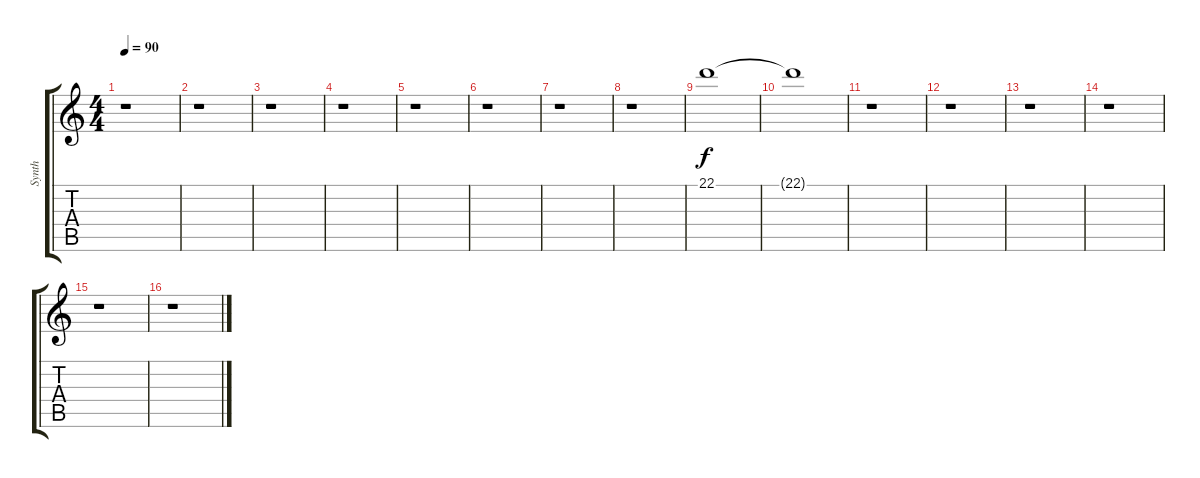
\track ("Synth" "Synth") {instrument synthstrings2}
\staff {score tabs}
\tuning (E4 B3 G3 D3 A2 E2) {hide}
\ts (4 4)
\tempo 90
\clef g2
\ks c
r.1{dy f} |
r.1 |
r.1 |
r.1 |
r.1 |
r.1 |
r.1 |
r.1 |
22.1.1 |
22.1{t}.1 |
r.1 |
r.1 |
r.1 |
r.1 |
r.1 |
r.1
